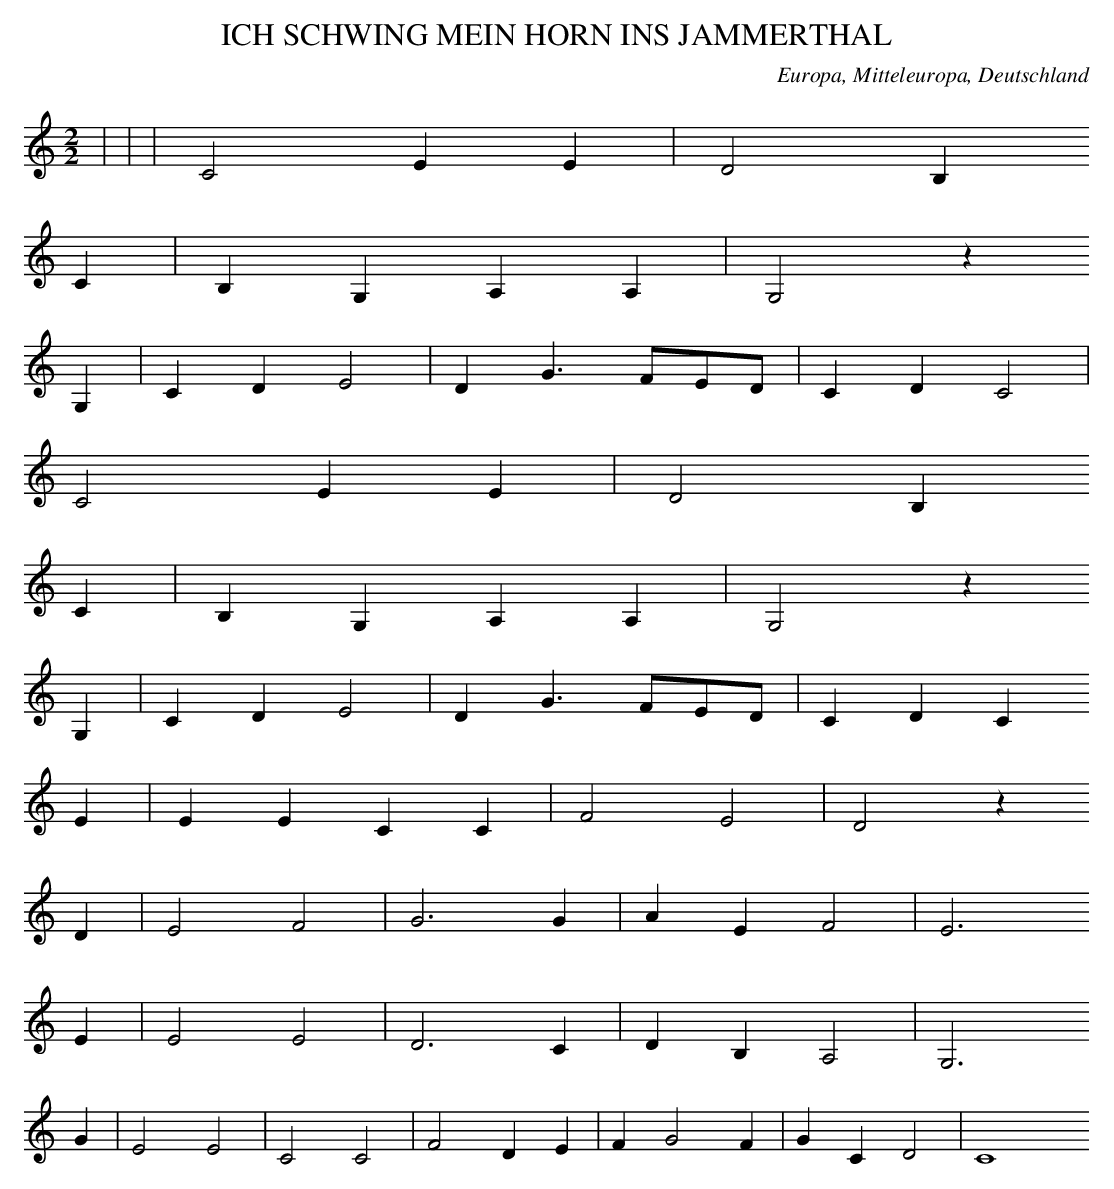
X:1
T: ICH SCHWING MEIN HORN INS JAMMERTHAL
O: Europa, Mitteleuropa, Deutschland
M: 2/2
L: 1/8
K: C
 |  |  | C4E2E2 | D4B,2
C2 | B,2G,2A,2A,2 | G,4z2
G,2 | C2D2E4 | D2G3FED | C2D2C4 |
C4E2E2 | D4B,2
C2 | B,2G,2A,2A,2 | G,4z2
G,2 | C2D2E4 | D2G3FED | C2D2C2
E2 | E2E2C2C2 | F4E4 | D4z2
D2 | E4F4 | G6G2 | A2E2F4 | E6
E2 | E4E4 | D6C2 | D2B,2A,4 | G,6
G2 | E4E4 | C4C4 | F4D2E2 | F2G4F2 | G2C2D4 | C8
